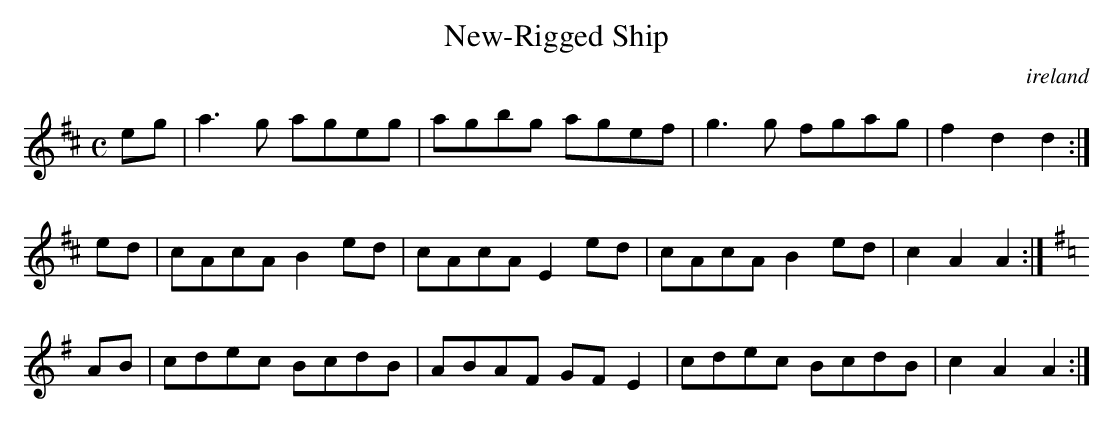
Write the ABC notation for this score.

X:1
T:New-Rigged Ship
O:ireland
M:C
L:1/8
K:A Mixolydian
eg|a3g ageg|agbg agef|g3g fgag|f2d2 d2:|!
ed|cAcA B2ed|cAcA E2ed|cAcA B2ed|c2A2 A2:|!
K:A Dorian
AB|cdec BcdB|ABAF GFE2|cdec BcdB|c2A2 A2:|!
